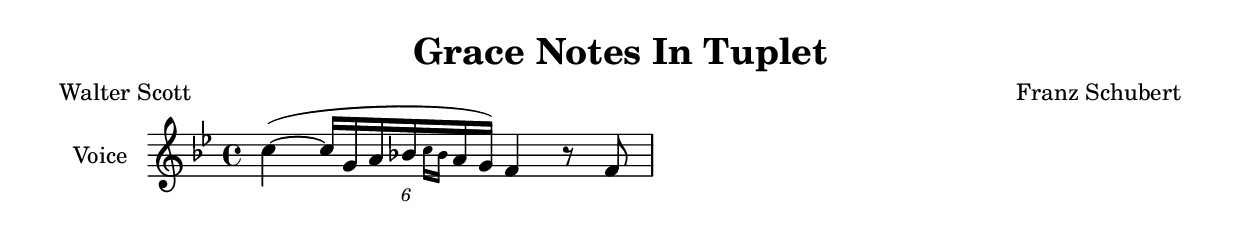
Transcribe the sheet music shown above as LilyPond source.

\version "2.24.4"

\header {
  workCreditTypeTitle = "Grace Notes In Tuplet"
  encodingDate        = "2011-08-08"
  composer            = "Franz Schubert"
  poet                = "Walter Scott"
  translator          = "D. Adam Storck"
  software            = "Finale 2011 for Windows"
  software            = "Dolet 6.0 for Finale"
  right               = "Copyright © 2002 Recordare LLC"
  title               = "Grace Notes In Tuplet"
}

\paper {
  % horizontal-shift = 0.0\mm
  % indent = 0.0\mm
  % short-indent = 0.0\mm
  
  % markup-system-spacing-padding = 0.0\mm
  % between-system-space = 0.0\mm
  % page-top-space = 0.0\mm
  
  % page-count = -1
  % system-count = -1
  
  % oddHeaderMarkup = ""
  % evenHeaderMarkup = ""
  % oddFooterMarkup = ""
  % evenFooterMarkup = ""
}

\layout {
  \context { \Score
    autoBeaming = ##f % to display tuplets brackets
  }
  \context { \Voice
  }
}

Part_POne_Staff_One_Voice_One = \absolute {
  \language "nederlands"
  
  
  \clef "treble"
  \key bes \major
  \time 4/4
  
  \stopStaff
  \override Staff.StaffSymbol.line-count = 5
  \startStaff
  \stemDown c''4 ~  (  % noteIsFollowedByGraceNotesGroup
  \once \omit TupletBracket
  
  \once\override TupletBracket.direction = -1 % DOWN
  \tuplet 6/4 {  \stemUp c''16 [
  g' a' bes'! \grace { \stemDown c''16 [  bes'16 ] } \stemUp a'16 \stemDown \stemUp g' ]
  ) } f'4 r8 f'
}

\book {

  \score {
    <<
      
      
      
      <<
      
        \new Staff  = "Part_POne_Staff_One"
        \with {
          instrumentName = "Voice"
        }
        <<
          \context Voice = "Part_POne_Staff_One_Voice_One" <<
            \Part_POne_Staff_One_Voice_One
          >>
        >>
      
      
      >>
    
    >>
    
    \layout {
      \context { \Score
        autoBeaming = ##f % to display tuplets brackets
      }
      \context { \Voice
      }
    }
    
    \midi {
      \tempo 16 = 360
    }
  }
  
}
